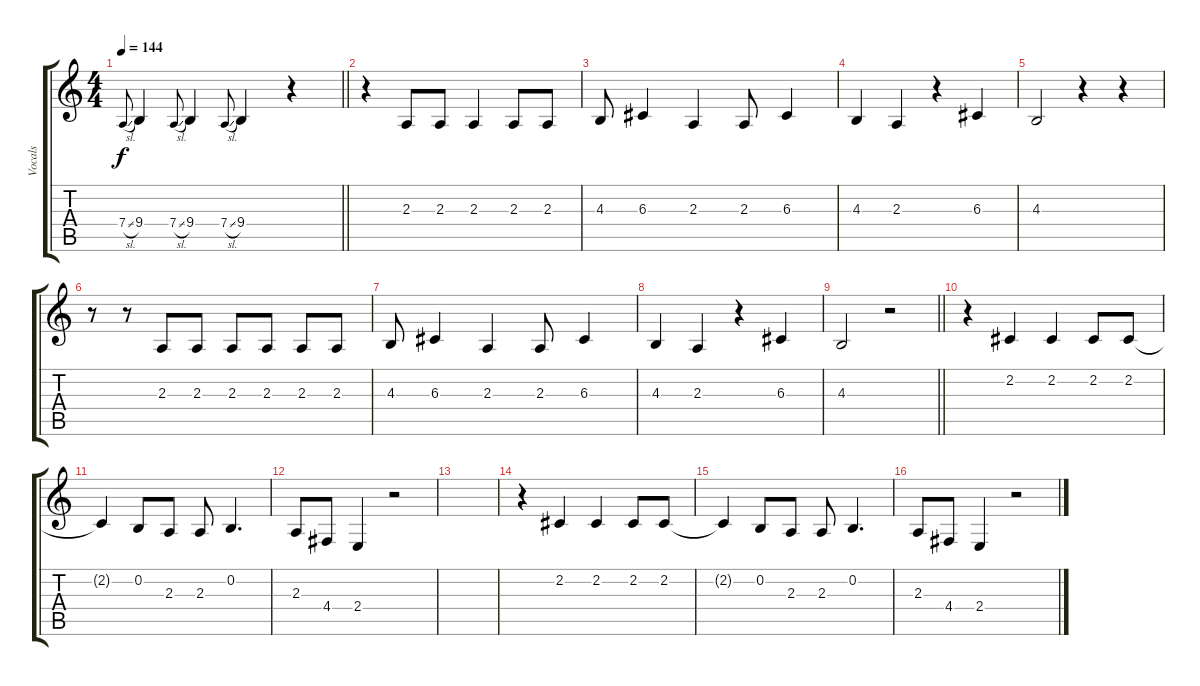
\track ("Vocals" "Vocals") {instrument clarinet}
\staff {score tabs}
\tuning (E4 B3 G3 D3 A2 E2) {hide}
\ts (4 4)
\tempo 144
\clef g2
\barLineRight lightlight
\ks c
7.4{sl}.8{gr onbeat dy f} 9.4.4 7.4{sl}.8{gr onbeat} 9.4.4 7.4{sl}.8{gr onbeat} 9.4.4 r.4 |
r.4 2.3.8 2.3.8 2.3.4 2.3.8 2.3.8 |
4.3.8 6.3.4 2.3.4 2.3.8 6.3.4 |
4.3.4 2.3.4 r.4 6.3.4 |
4.3.2 r.4 r.4 |
r.8 r.8 2.3.8 2.3.8 2.3.8 2.3.8 2.3.8 2.3.8 |
4.3.8 6.3.4 2.3.4 2.3.8 6.3.4 |
4.3.4 2.3.4 r.4 6.3.4 |
\barLineRight lightlight
4.3.2 r.2 |
r.4 2.2.4 2.2.4 2.2.8 2.2.8 |
2.2{t}.4 0.2.8 2.3.8 2.3.8 0.2.4{d} |
2.3.8 4.4.8 2.4.4 r.2 |
|
r.4 2.2.4 2.2.4 2.2.8 2.2.8 |
2.2{t}.4 0.2.8 2.3.8 2.3.8 0.2.4{d} |
2.3.8 4.4.8 2.4.4 r.2
